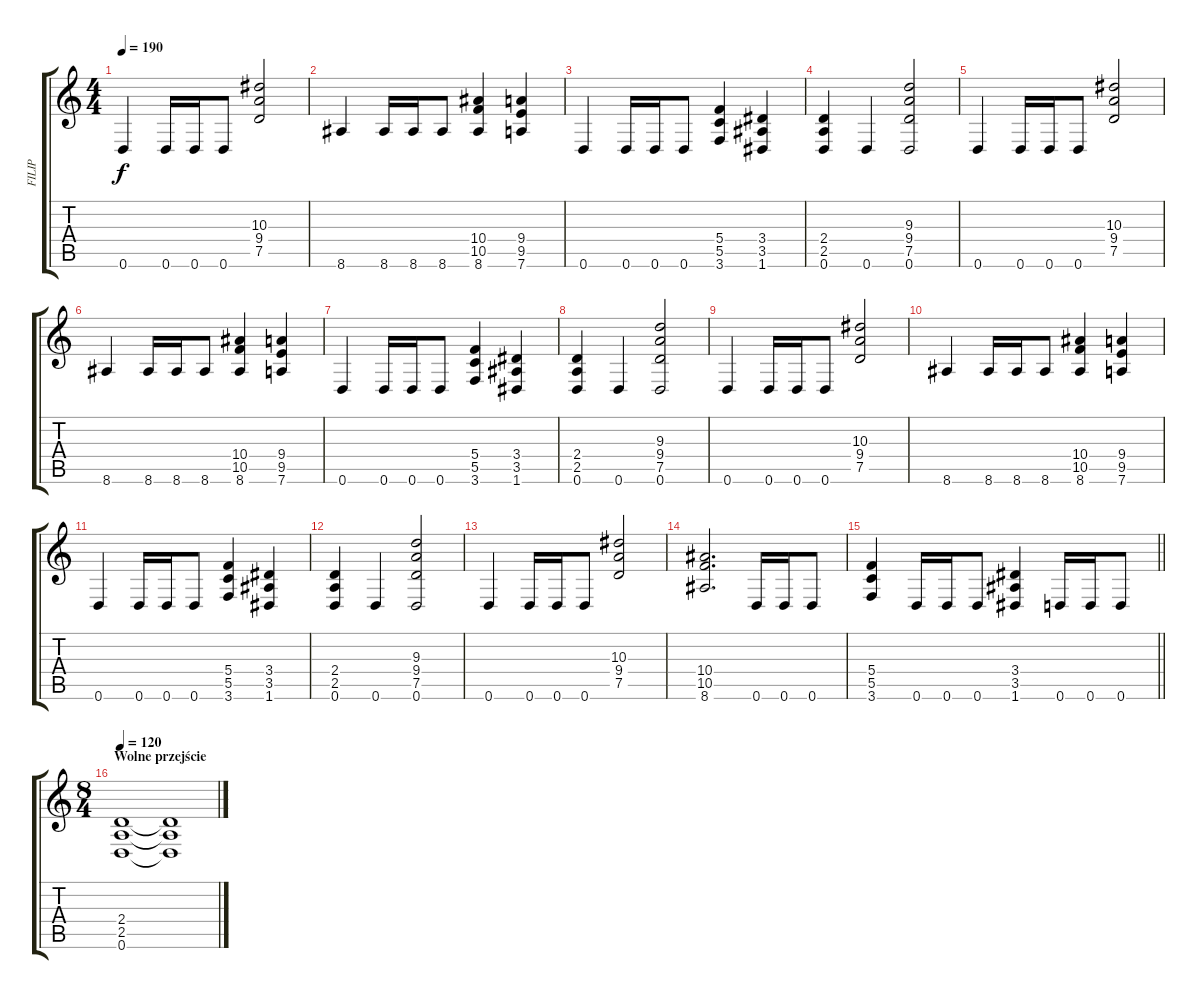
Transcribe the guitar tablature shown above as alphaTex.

\track ("FILIP" "FILIP") {instrument distortionguitar}
\staff {score tabs}
\tuning (D4 A3 F3 C3 G2 D2) {hide}
\ts (4 4)
\tempo 190
\clef g2
\ks c
0.6.4{dy f} 0.6.16 0.6.16 0.6.8 (10.3 9.4 7.5).2 |
8.6.4 8.6.16 8.6.16 8.6.8 (10.4 10.5 8.6).4 (9.4 9.5 7.6).4 |
0.6.4 0.6.16 0.6.16 0.6.8 (5.4 5.5 3.6).4 (3.4 3.5 1.6).4 |
(2.4 2.5 0.6).4 0.6.4 (9.3 9.4 7.5 0.6).2 |
0.6.4 0.6.16 0.6.16 0.6.8 (10.3 9.4 7.5).2 |
8.6.4 8.6.16 8.6.16 8.6.8 (10.4 10.5 8.6).4 (9.4 9.5 7.6).4 |
0.6.4 0.6.16 0.6.16 0.6.8 (5.4 5.5 3.6).4 (3.4 3.5 1.6).4 |
(2.4 2.5 0.6).4 0.6.4 (9.3 9.4 7.5 0.6).2 |
0.6.4 0.6.16 0.6.16 0.6.8 (10.3 9.4 7.5).2 |
8.6.4 8.6.16 8.6.16 8.6.8 (10.4 10.5 8.6).4 (9.4 9.5 7.6).4 |
0.6.4 0.6.16 0.6.16 0.6.8 (5.4 5.5 3.6).4 (3.4 3.5 1.6).4 |
(2.4 2.5 0.6).4 0.6.4 (9.3 9.4 7.5 0.6).2 |
0.6.4 0.6.16 0.6.16 0.6.8 (10.3 9.4 7.5).2 |
(10.4 10.5 8.6).2{d} 0.6.16 0.6.16 0.6.8 |
\barLineRight lightlight
(5.4 5.5 3.6).4 0.6.16 0.6.16 0.6.8 (3.4 3.5 1.6).4 0.6.16 0.6.16 0.6.8 |
\ts (8 4)
\section ("" "Wolne przejście ")
\tempo 120
(2.4 2.5 0.6).1 (2.4{t} 2.5{t} 0.6{t}).1
